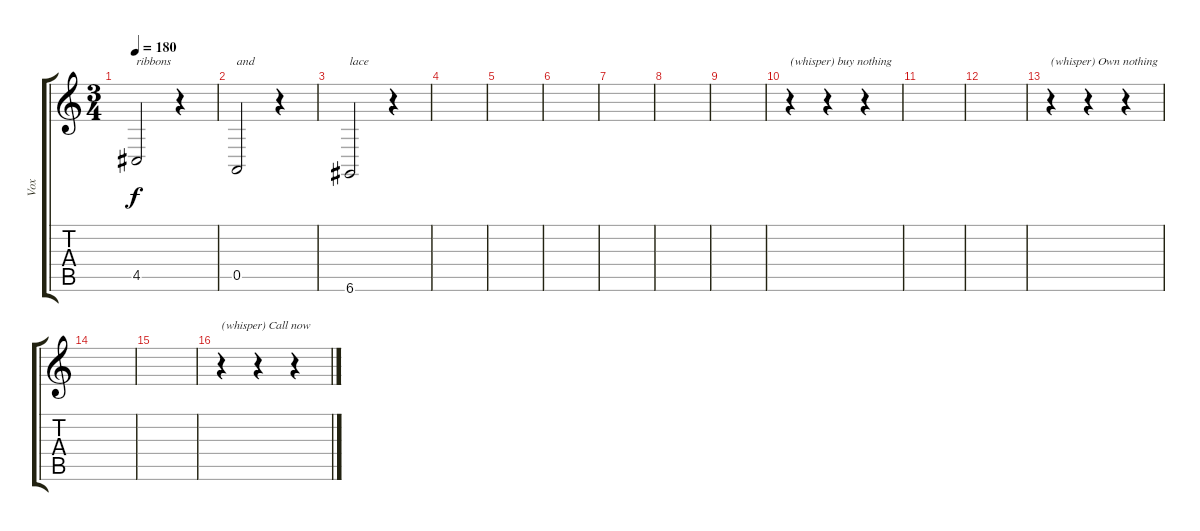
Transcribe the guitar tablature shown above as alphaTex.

\track ("Vox" "Vox") {instrument lead2sawtooth}
\staff {score tabs}
\tuning (E4 B3 G3 D3 A2 D2) {hide}
\ts (3 4)
\tempo 180
\clef g2
\ks c
4.5.2{txt "ribbons" dy f} r.4 |
0.5.2{txt "and"} r.4 |
6.6.2{txt "lace"} r.4 |
|
|
|
|
|
|
r.4{txt "(whisper) buy nothing"} r.4 r.4 |
|
|
r.4{txt "(whisper) Own nothing"} r.4 r.4 |
|
|
r.4{txt "(whisper) Call now"} r.4 r.4
